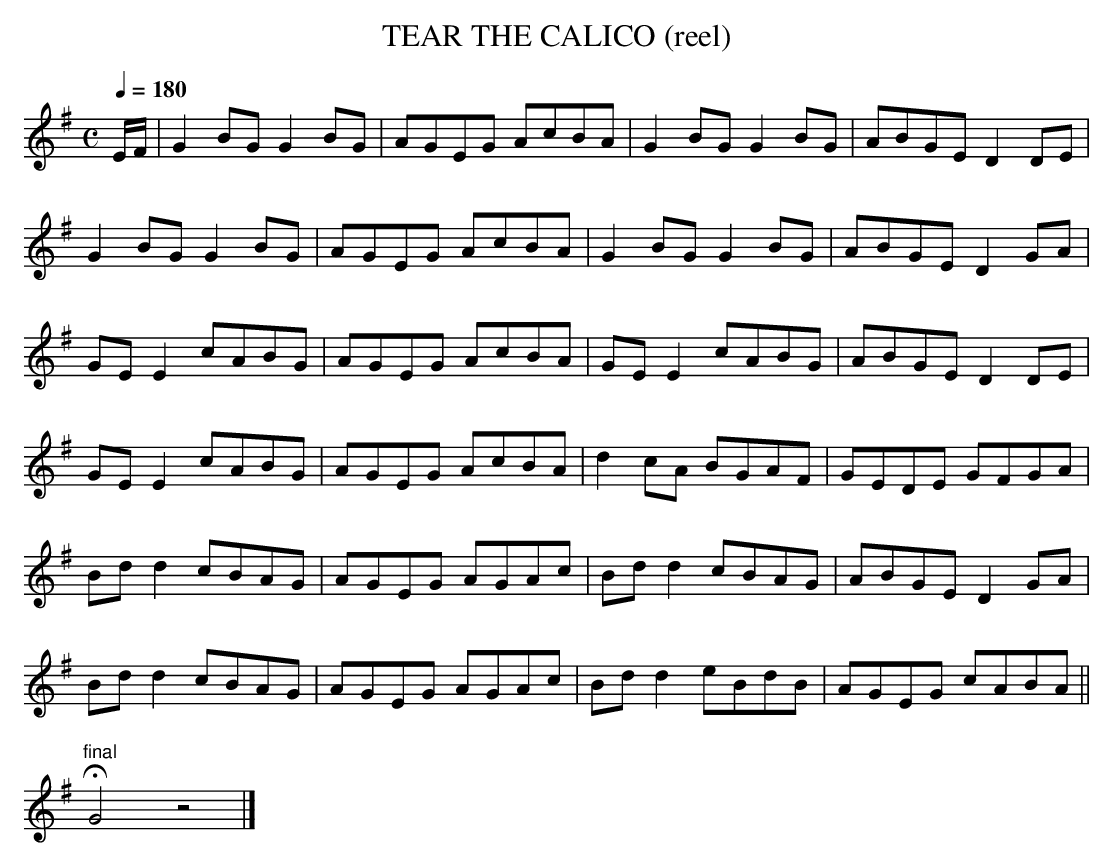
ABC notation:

X:1
T:TEAR THE CALICO (reel)
M:C
L:1/8
Q:1/4=180
K:G
E/F/|G2BG G2BG|AGEG AcBA|G2BG G2BG|ABGE D2DE|
G2BG G2BG|AGEG AcBA|G2BG G2BG|ABGE D2GA|
GEE2 cABG|AGEG AcBA|GEE2 cABG|ABGE D2DE|
GEE2 cABG|AGEG AcBA|d2cA BGAF|GEDE GFGA|
Bdd2 cBAG|AGEG AGAc|Bdd2 cBAG|ABGE D2GA|
Bdd2 cBAG|AGEG AGAc|Bdd2 eBdB|AGEG cABA||
"final"HG4z4|]
